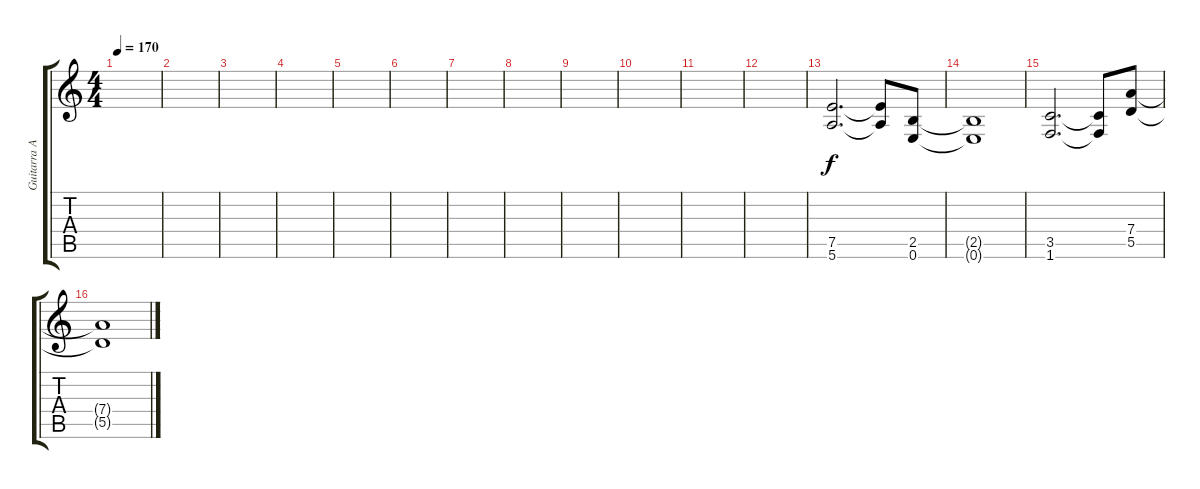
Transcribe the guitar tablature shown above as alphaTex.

\track ("Guitarra Adicional" "Guitarra A") {instrument distortionguitar}
\staff {score tabs}
\tuning (E4 B3 G3 D3 A2 E2) {hide}
\ts (4 4)
\tempo 170
\clef g2
\ks c
|
|
|
|
|
|
|
|
|
|
|
|
(7.5 5.6).2{d} (7.5{t} 5.6{t}).8 (2.5 0.6).8 |
(2.5{t} 0.6{t}).1 |
(3.5 1.6).2{d} (3.5{t} 1.6{t}).8 (7.4 5.5).8 |
(7.4{t} 5.5{t}).1
